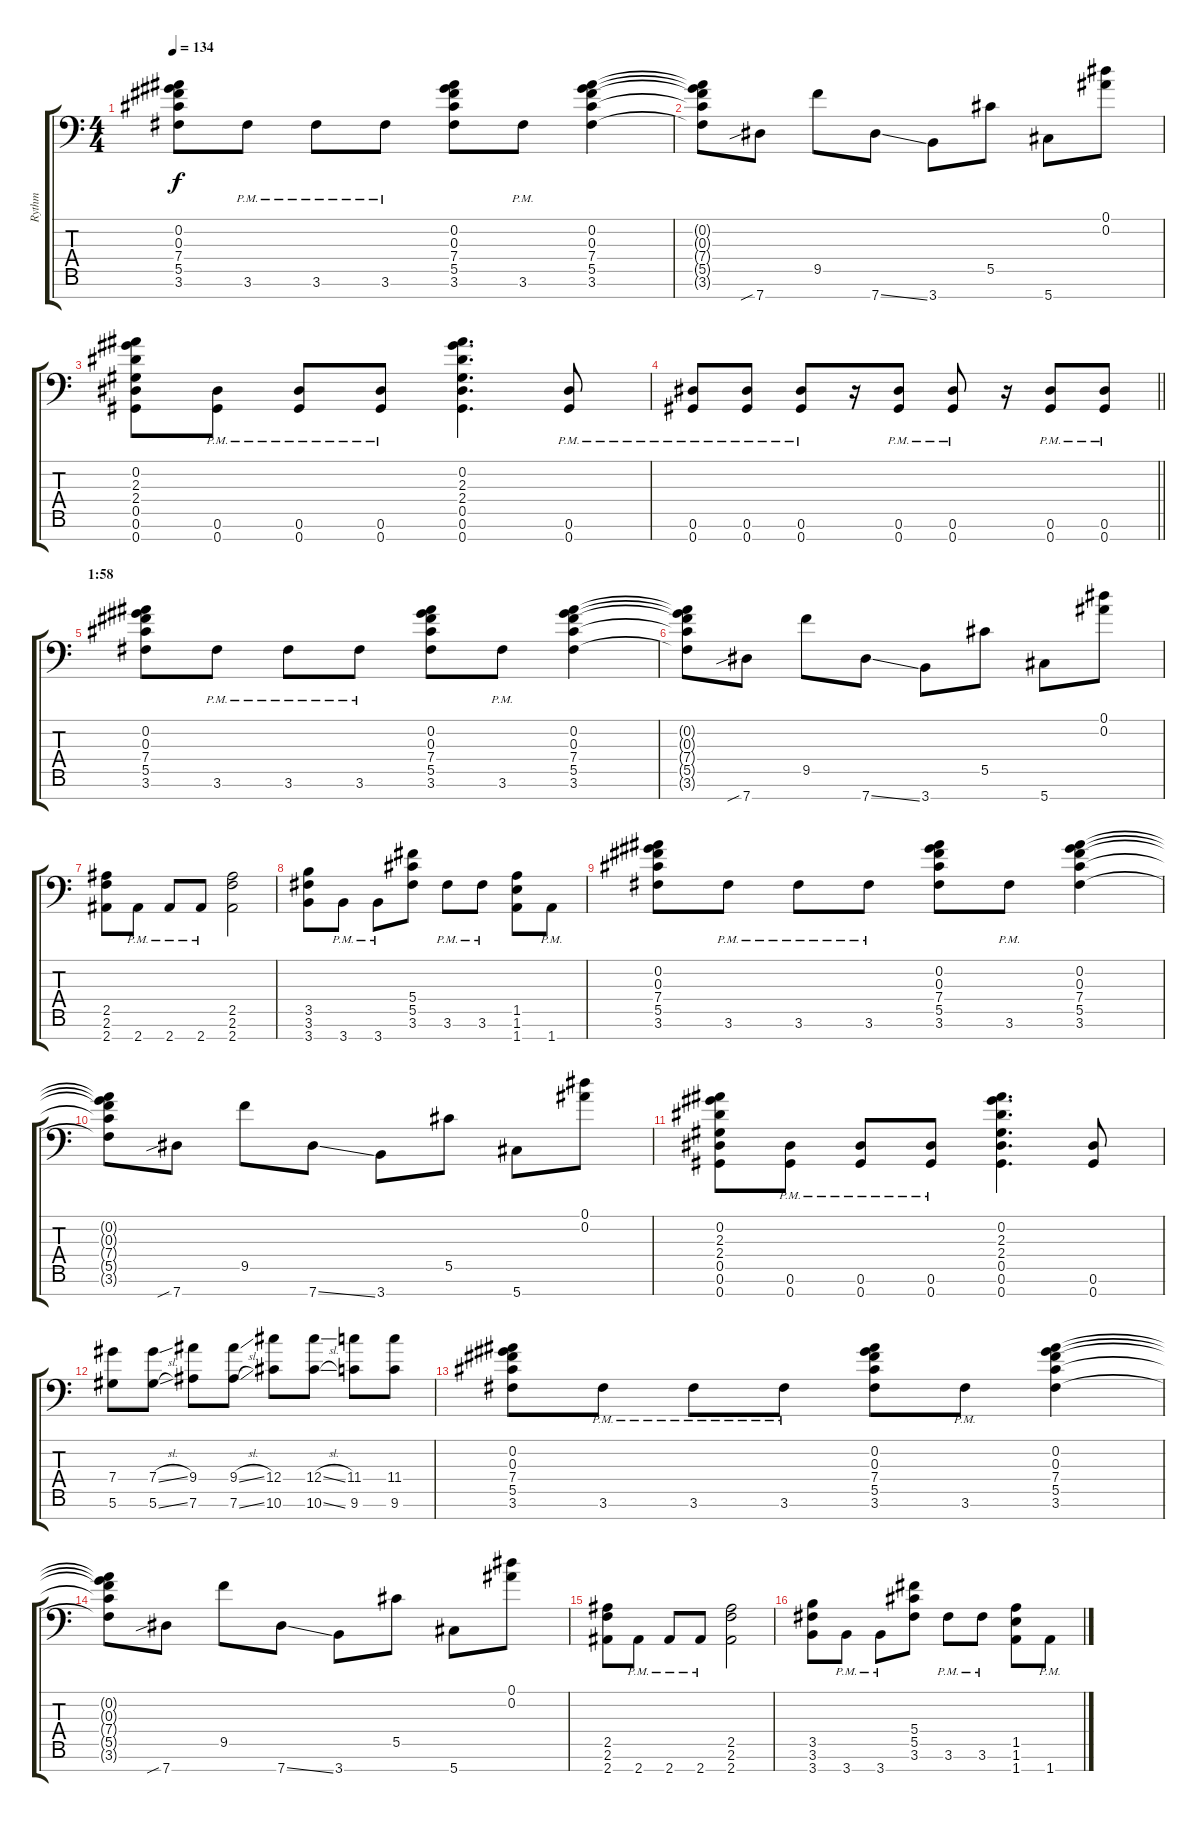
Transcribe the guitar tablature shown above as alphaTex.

\track ("Rythm" "Rythm") {instrument distortionguitar}
\staff {score tabs}
\tuning (Eb4 Bb3 Gb3 Db3 Ab2 Eb2 Ab1) {hide}
\ts (4 4)
\tempo 134
\clef f4
\ks c
(0.2 0.3 7.4 5.5 3.6).8{dy f} 3.6{pm}.8 3.6{pm}.8 3.6{pm}.8 (0.2 0.3 7.4 5.5 3.6).8 3.6{pm}.8 (0.2 0.3 7.4 5.5 3.6).4 |
(0.2{t} 0.3{t} 7.4{t} 5.5{t} 3.6{t}).8 7.7{sib}.8 9.5.8 7.7{ss}.8 3.7.8 5.5.8 5.7.8 (0.1 0.2).8 |
(0.2 2.3 2.4 0.5 0.6 0.7).8 (0.6{pm} 0.7{pm}).8 (0.6{pm} 0.7{pm}).8 (0.6{pm} 0.7{pm}).8 (0.2 2.3 2.4 0.5 0.6 0.7).4{d} (0.6{pm} 0.7{pm}).8 |
\barLineRight lightlight
(0.6{pm} 0.7{pm}).8 (0.6{pm} 0.7{pm}).8 (0.6{pm} 0.7{pm}).8 r.16 (0.6{pm} 0.7{pm}).8 (0.6{pm} 0.7{pm}).8 r.16 (0.6{pm} 0.7{pm}).8 (0.6{pm} 0.7{pm}).8 |
\section ("" "1:58")
(0.2 0.3 7.4 5.5 3.6).8 3.6{pm}.8 3.6{pm}.8 3.6{pm}.8 (0.2 0.3 7.4 5.5 3.6).8 3.6{pm}.8 (0.2 0.3 7.4 5.5 3.6).4 |
(0.2{t} 0.3{t} 7.4{t} 5.5{t} 3.6{t}).8 7.7{sib}.8 9.5.8 7.7{ss}.8 3.7.8 5.5.8 5.7.8 (0.1 0.2).8 |
(2.5 2.6 2.7).8 2.7{pm}.8 2.7{pm}.8 2.7{pm}.8 (2.5 2.6 2.7).2 |
(3.5 3.6 3.7).8 3.7{pm}.8 3.7{pm}.8 (5.4 5.5 3.6).8 3.6{pm}.8 3.6{pm}.8 (1.5 1.6 1.7).8 1.7{pm}.8 |
(0.2 0.3 7.4 5.5 3.6).8 3.6{pm}.8 3.6{pm}.8 3.6{pm}.8 (0.2 0.3 7.4 5.5 3.6).8 3.6{pm}.8 (0.2 0.3 7.4 5.5 3.6).4 |
(0.2{t} 0.3{t} 7.4{t} 5.5{t} 3.6{t}).8 7.7{sib}.8 9.5.8 7.7{ss}.8 3.7.8 5.5.8 5.7.8 (0.1 0.2).8 |
(0.2 2.3 2.4 0.5 0.6 0.7).8 (0.6{pm} 0.7{pm}).8 (0.6{pm} 0.7{pm}).8 (0.6{pm} 0.7{pm}).8 (0.2 2.3 2.4 0.5 0.6 0.7).4{d} (0.6 0.7).8 |
(7.4 5.6).8 (7.4{sl} 5.6{sl}).8 (9.4 7.6).8 (9.4{sl} 7.6{sl}).8 (12.4 10.6).8 (12.4{sl} 10.6{sl}).8 (11.4 9.6).8 (11.4 9.6).8 |
(0.2 0.3 7.4 5.5 3.6).8 3.6{pm}.8 3.6{pm}.8 3.6{pm}.8 (0.2 0.3 7.4 5.5 3.6).8 3.6{pm}.8 (0.2 0.3 7.4 5.5 3.6).4 |
(0.2{t} 0.3{t} 7.4{t} 5.5{t} 3.6{t}).8 7.7{sib}.8 9.5.8 7.7{ss}.8 3.7.8 5.5.8 5.7.8 (0.1 0.2).8 |
(2.5 2.6 2.7).8 2.7{pm}.8 2.7{pm}.8 2.7{pm}.8 (2.5 2.6 2.7).2 |
(3.5 3.6 3.7).8 3.7{pm}.8 3.7{pm}.8 (5.4 5.5 3.6).8 3.6{pm}.8 3.6{pm}.8 (1.5 1.6 1.7).8 1.7{pm}.8
